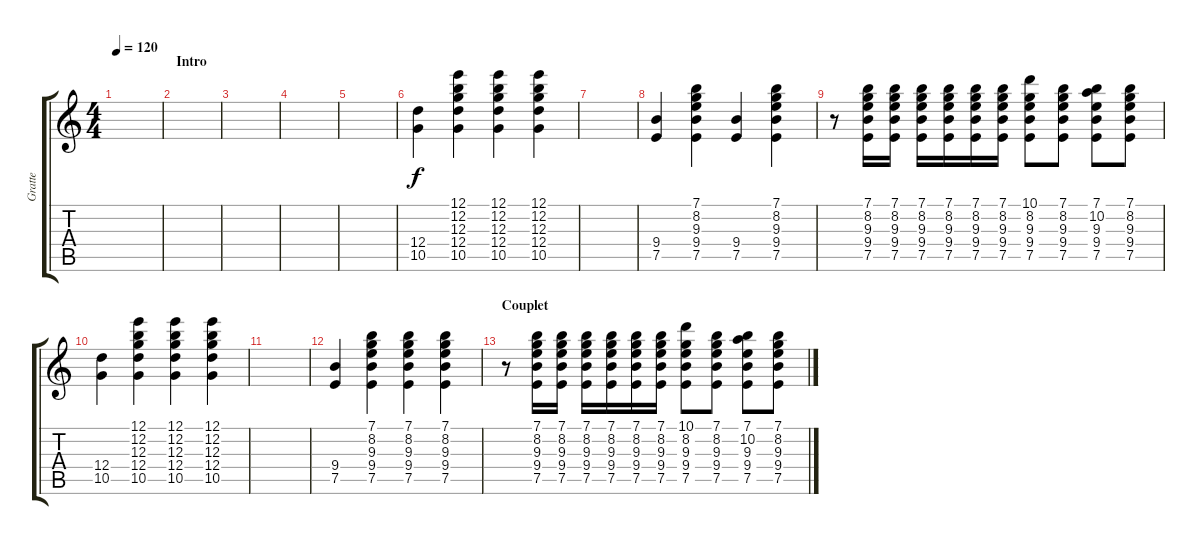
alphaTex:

\track ("Gratte" "Gratte") {instrument electricguitarclean}
\staff {score tabs}
\tuning (E4 B3 G3 D3 A2 E2) {hide}
\ts (4 4)
\tempo 120
\clef g2
\ks c
|
\section ("" "Intro")
|
|
|
|
(12.4 10.5).4 (12.1 12.2 12.3 12.4 10.5).4 (12.1 12.2 12.3 12.4 10.5).4 (12.1 12.2 12.3 12.4 10.5).4 |
|
(9.4 7.5).4 (7.1 8.2 9.3 9.4 7.5).4 (9.4 7.5).4 (7.1 8.2 9.3 9.4 7.5).4 |
r.8 (7.1 8.2 9.3 9.4 7.5).16 (7.1 8.2 9.3 9.4 7.5).16 (7.1 8.2 9.3 9.4 7.5).16 (7.1 8.2 9.3 9.4 7.5).16 (7.1 8.2 9.3 9.4 7.5).16 (7.1 8.2 9.3 9.4 7.5).16 (10.1 8.2 9.3 9.4 7.5).8 (7.1 8.2 9.3 9.4 7.5).8 (7.1 10.2 9.3 9.4 7.5).8 (7.1 8.2 9.3 9.4 7.5).8 |
(12.4 10.5).4 (12.1 12.2 12.3 12.4 10.5).4 (12.1 12.2 12.3 12.4 10.5).4 (12.1 12.2 12.3 12.4 10.5).4 |
|
(9.4 7.5).4 (7.1 8.2 9.3 9.4 7.5).4 (7.1 8.2 9.3 9.4 7.5).4 (7.1 8.2 9.3 9.4 7.5).4 |
\section ("" "Couplet")
r.8 (7.1 8.2 9.3 9.4 7.5).16 (7.1 8.2 9.3 9.4 7.5).16 (7.1 8.2 9.3 9.4 7.5).16 (7.1 8.2 9.3 9.4 7.5).16 (7.1 8.2 9.3 9.4 7.5).16 (7.1 8.2 9.3 9.4 7.5).16 (10.1 8.2 9.3 9.4 7.5).8 (7.1 8.2 9.3 9.4 7.5).8 (7.1 10.2 9.3 9.4 7.5).8 (7.1 8.2 9.3 9.4 7.5).8
